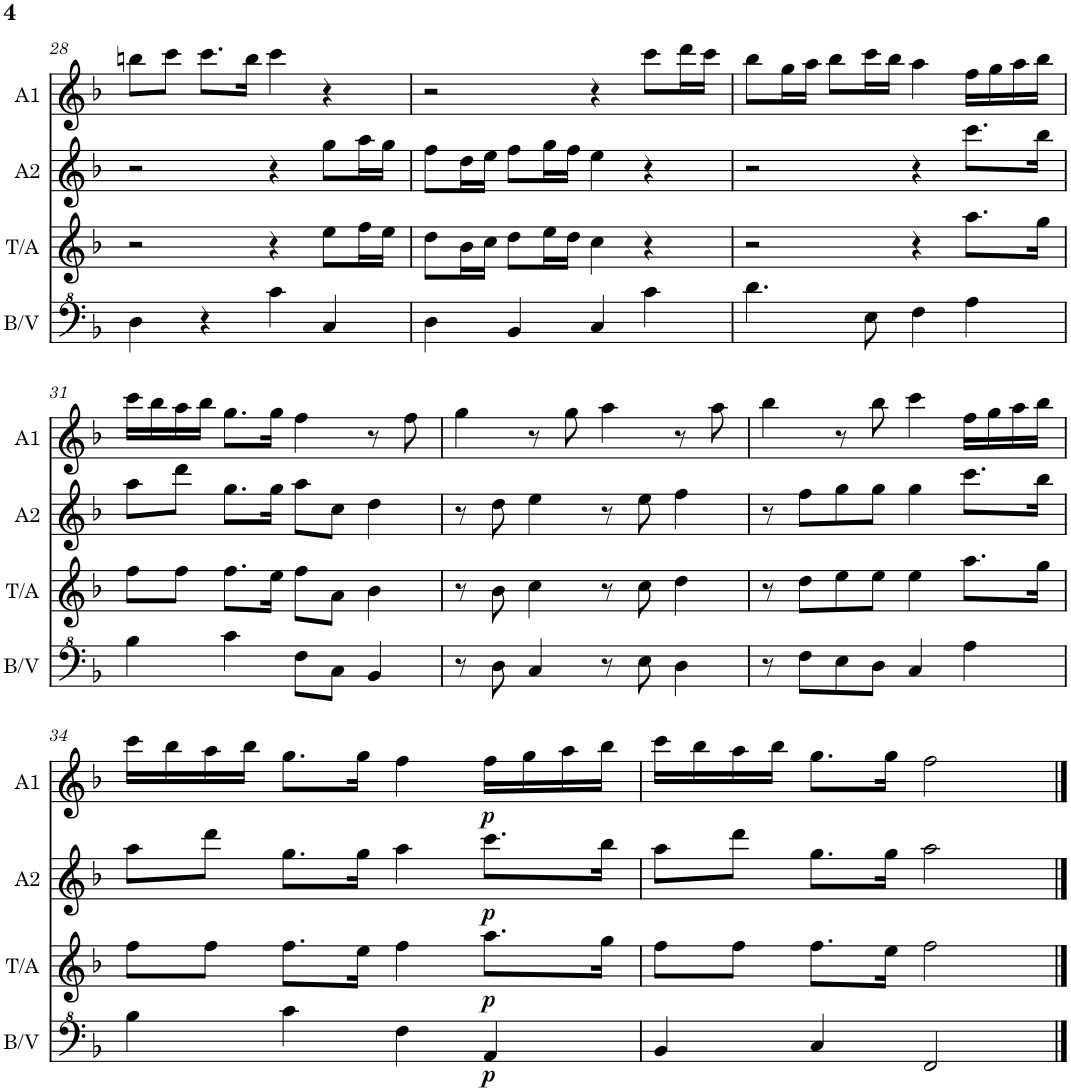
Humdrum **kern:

**kern	**dynam	**kern	**dynam	**kern	**dynam	**kern	**dynam
*part4	*part4	*part3	*part3	*part2	*part2	*part1	*part1
*staff4	*staff4	*staff3	*staff3	*staff2	*staff2	*staff1	*staff1
*I"Basse/Viol	*	*I"Ténor/Alto	*	*I"Alto 2	*	*I"Alto 1	*
*I'B/V	*	*I'T/A	*	*I'A2	*	*I'A1	*
!!LO:PB:g=z
*clefF^4	*	*clefG2	*	*clefG2	*	*clefG2	*
*k[b-]	*	*k[b-]	*	*k[b-]	*	*k[b-]	*
*M4/4	*	*M4/4	*	*M4/4	*	*M4/4	*
*met(c)	*	*met(c)	*	*met(c)	*	*met(c)	*
=28	=28	=28	=28	=28	=28	=28	=28
4d\	.	2r	.	2r	.	8bbn\L	.
.	.	.	.	.	.	8ccc\J	.
4r	.	.	.	.	.	8.ccc\L	.
.	.	.	.	.	.	16bb\Jk	.
4cc\	.	4r	.	4r	.	4ccc\	.
4c/	.	8ee\L	.	8gg\L	.	4r	.
.	.	16ff\L	.	16aa\L	.	.	.
.	.	16ee\JJ	.	16gg\JJ	.	.	.
=29	=29	=29	=29	=29	=29	=29	=29
4d\	.	8dd\L	.	8ff\L	.	2r	.
.	.	16b-\L	.	16dd\L	.	.	.
.	.	16cc\JJ	.	16ee\JJ	.	.	.
4B-/	.	8dd\L	.	8ff\L	.	.	.
.	.	16ee\L	.	16gg\L	.	.	.
.	.	16dd\JJ	.	16ff\JJ	.	.	.
4c/	.	4cc\	.	4ee\	.	4r	.
4cc\	.	4r	.	4r	.	8ccc\L	.
.	.	.	.	.	.	16ddd\L	.
.	.	.	.	.	.	16ccc\JJ	.
=30	=30	=30	=30	=30	=30	=30	=30
4.dd\	.	2r	.	2r	.	8bb-\L	.
.	.	.	.	.	.	16gg\L	.
.	.	.	.	.	.	16aa\JJ	.
.	.	.	.	.	.	8bb-\L	.
8e\	.	.	.	.	.	16ccc\L	.
.	.	.	.	.	.	16bb-\JJ	.
4f\	.	4r	.	4r	.	4aa\	.
4a\	.	8.aa\L	.	8.ccc\L	.	16ff\LL	.
.	.	.	.	.	.	16gg\	.
.	.	.	.	.	.	16aa\	.
.	.	16gg\Jk	.	16bb-\Jk	.	16bb-\JJ	.
!!LO:LB:g=z
=31	=31	=31	=31	=31	=31	=31	=31
4b-\	.	8ff\L	.	8aa\L	.	16ccc\LL	.
.	.	.	.	.	.	16bb-\	.
.	.	8ff\J	.	8ddd\J	.	16aa\	.
.	.	.	.	.	.	16bb-\JJ	.
4cc\	.	8.ff\L	.	8.gg\L	.	8.gg\L	.
.	.	16ee\Jk	.	16gg\Jk	.	16gg\Jk	.
8f\L	.	8ff\L	.	8aa\L	.	4ff\	.
8c\J	.	8a\J	.	8cc\J	.	.	.
4B-/	.	4b-\	.	4dd\	.	8r	.
.	.	.	.	.	.	8ff\	.
=32	=32	=32	=32	=32	=32	=32	=32
8r	.	8r	.	8r	.	4gg\	.
8d\	.	8b-\	.	8dd\	.	.	.
4c/	.	4cc\	.	4ee\	.	8r	.
.	.	.	.	.	.	8gg\	.
8r	.	8r	.	8r	.	4aa\	.
8e\	.	8cc\	.	8ee\	.	.	.
4d\	.	4dd\	.	4ff\	.	8r	.
.	.	.	.	.	.	8aa\	.
=33	=33	=33	=33	=33	=33	=33	=33
8r	.	8r	.	8r	.	4bb-\	.
8f\L	.	8dd\L	.	8ff\L	.	.	.
8e\	.	8ee\	.	8gg\	.	8r	.
8d\J	.	8ee\J	.	8gg\J	.	8bb-\	.
4c/	.	4ee\	.	4gg\	.	4ccc\	.
4a\	.	8.aa\L	.	8.ccc\L	.	16ff\LL	.
.	.	.	.	.	.	16gg\	.
.	.	.	.	.	.	16aa\	.
.	.	16gg\Jk	.	16bb-\Jk	.	16bb-\JJ	.
!!LO:LB:g=z
=34	=34	=34	=34	=34	=34	=34	=34
4b-\	.	8ff\L	.	8aa\L	.	16ccc\LL	.
.	.	.	.	.	.	16bb-\	.
.	.	8ff\J	.	8ddd\J	.	16aa\	.
.	.	.	.	.	.	16bb-\JJ	.
4cc\	.	8.ff\L	.	8.gg\L	.	8.gg\L	.
.	.	16ee\Jk	.	16gg\Jk	.	16gg\Jk	.
4f\	.	4ff\	.	4aa\	.	4ff\	.
!	!LO:DY:b	!	!LO:DY:b	!	!LO:DY:b	!	!LO:DY:b
4A/	p	8.aa\L	p	8.ccc\L	p	16ff\LL	p
.	.	.	.	.	.	16gg\	.
.	.	.	.	.	.	16aa\	.
.	.	16gg\Jk	.	16bb-\Jk	.	16bb-\JJ	.
=35	=35	=35	=35	=35	=35	=35	=35
4B-/	.	8ff\L	.	8aa\L	.	16ccc\LL	.
.	.	.	.	.	.	16bb-\	.
.	.	8ff\J	.	8ddd\J	.	16aa\	.
.	.	.	.	.	.	16bb-\JJ	.
4c/	.	8.ff\L	.	8.gg\L	.	8.gg\L	.
.	.	16ee\Jk	.	16gg\Jk	.	16gg\Jk	.
2F/	.	2ff\	.	2aa\	.	2ff\	.
==	==	==	==	==	==	==	==
*-	*-	*-	*-	*-	*-	*-	*-
